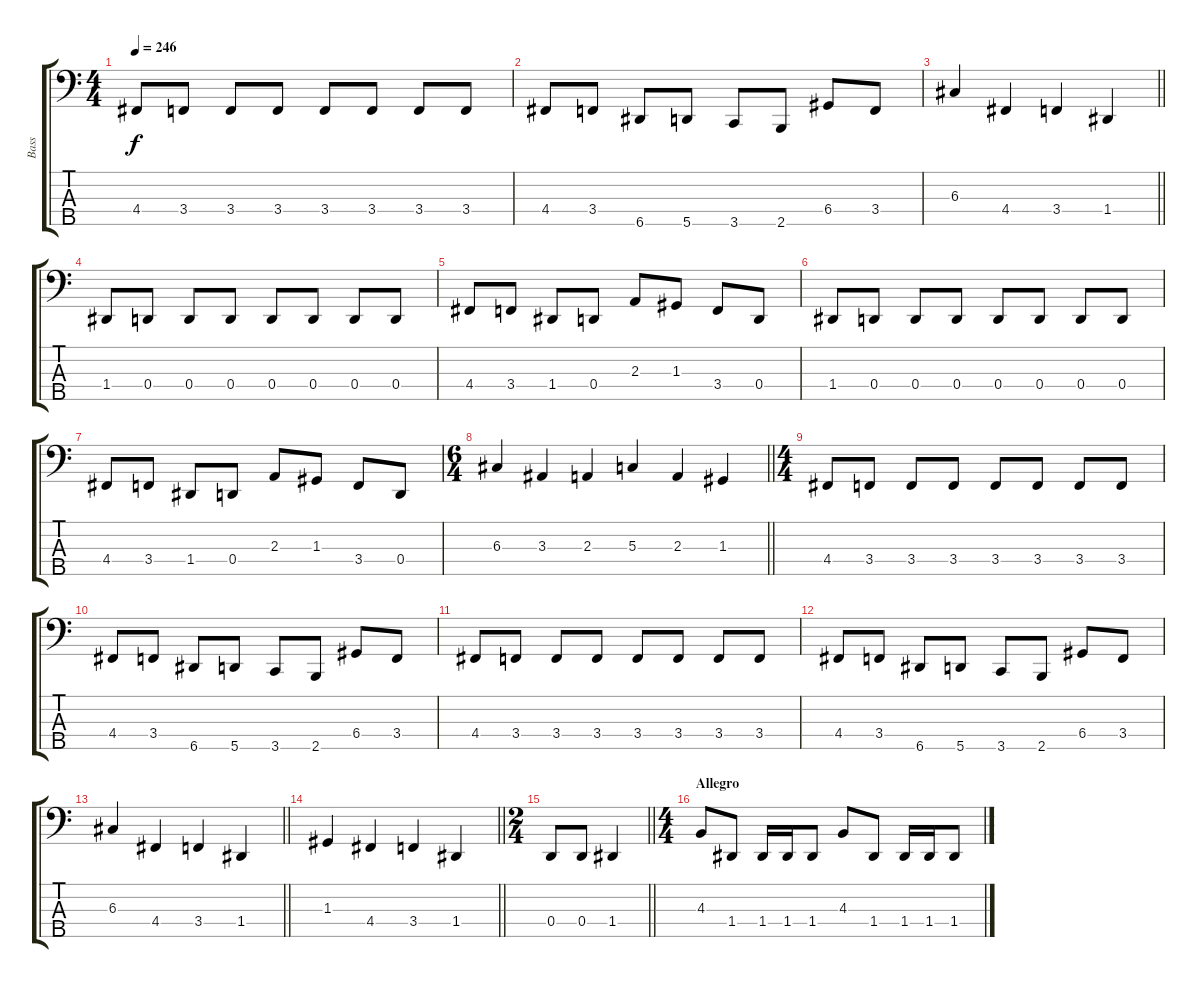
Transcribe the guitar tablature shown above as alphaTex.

\track ("Bass" "Bass") {instrument electricbassfinger}
\staff {score tabs}
\tuning (F2 C2 G1 D1 A0) {hide}
\ts (4 4)
\tempo 246
\clef f4
\ks c
4.4.8{dy f} 3.4.8 3.4.8 3.4.8 3.4.8 3.4.8 3.4.8 3.4.8 |
4.4.8 3.4.8 6.5.8 5.5.8 3.5.8 2.5.8 6.4.8 3.4.8 |
\barLineRight lightlight
6.3.4 4.4.4 3.4.4 1.4.4 |
\section ("" "")
1.4.8 0.4.8 0.4.8 0.4.8 0.4.8 0.4.8 0.4.8 0.4.8 |
4.4.8 3.4.8 1.4.8 0.4.8 2.3.8 1.3.8 3.4.8 0.4.8 |
1.4.8 0.4.8 0.4.8 0.4.8 0.4.8 0.4.8 0.4.8 0.4.8 |
4.4.8 3.4.8 1.4.8 0.4.8 2.3.8 1.3.8 3.4.8 0.4.8 |
\ts (6 4)
\barLineRight lightlight
6.3.4 3.3.4 2.3.4 5.3.4 2.3.4 1.3.4 |
\ts (4 4)
\section ("" "")
4.4.8 3.4.8 3.4.8 3.4.8 3.4.8 3.4.8 3.4.8 3.4.8 |
4.4.8 3.4.8 6.5.8 5.5.8 3.5.8 2.5.8 6.4.8 3.4.8 |
4.4.8 3.4.8 3.4.8 3.4.8 3.4.8 3.4.8 3.4.8 3.4.8 |
4.4.8 3.4.8 6.5.8 5.5.8 3.5.8 2.5.8 6.4.8 3.4.8 |
\barLineRight lightlight
6.3.4 4.4.4 3.4.4 1.4.4 |
\barLineRight lightlight
1.3.4 4.4.4 3.4.4 1.4.4 |
\ts (2 4)
\barLineRight lightlight
0.4.8 0.4.8 1.4.4 |
\ts (4 4)
\section ("" "Allegro")
4.3.8 1.4.8 1.4.16 1.4.16 1.4.8 4.3.8 1.4.8 1.4.16 1.4.16 1.4.8
